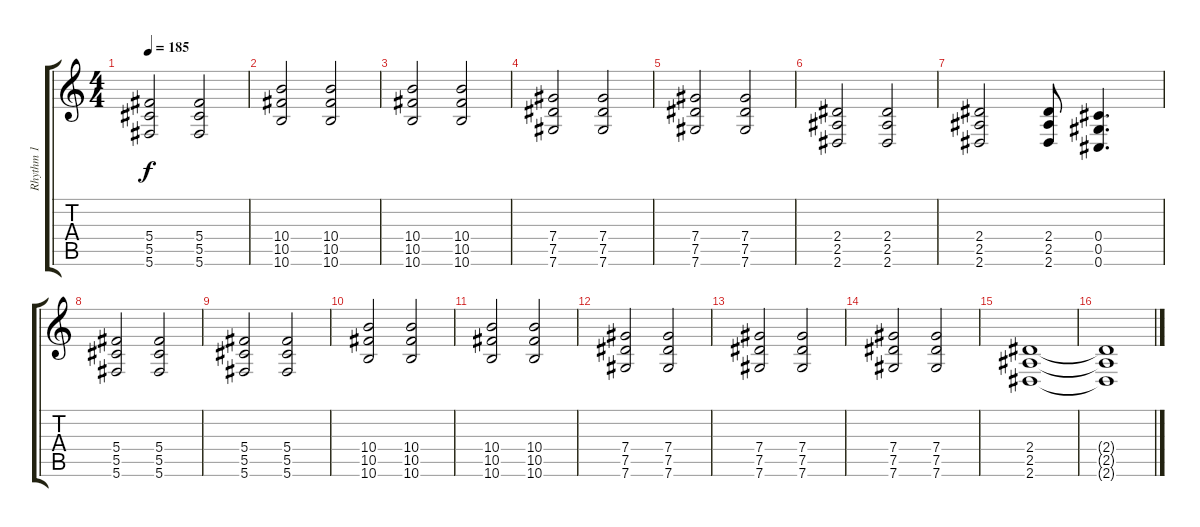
\track ("Rhythm 1" "Rhythm 1") {instrument overdrivenguitar}
\staff {score tabs}
\tuning (Eb4 Bb3 Gb3 Db3 Ab2 Db2) {hide}
\ts (4 4)
\tempo 185
\clef g2
\ks c
(5.4 5.5 5.6).2{dy f} (5.4 5.5 5.6).2 |
(10.4 10.5 10.6).2 (10.4 10.5 10.6).2 |
(10.4 10.5 10.6).2 (10.4 10.5 10.6).2 |
(7.4 7.5 7.6).2 (7.4 7.5 7.6).2 |
(7.4 7.5 7.6).2 (7.4 7.5 7.6).2 |
(2.4 2.5 2.6).2 (2.4 2.5 2.6).2 |
(2.4 2.5 2.6).2 (2.4 2.5 2.6).8 (0.4 0.5 0.6).4{d} |
(5.4 5.5 5.6).2 (5.4 5.5 5.6).2 |
(5.4 5.5 5.6).2 (5.4 5.5 5.6).2 |
(10.4 10.5 10.6).2 (10.4 10.5 10.6).2 |
(10.4 10.5 10.6).2 (10.4 10.5 10.6).2 |
(7.4 7.5 7.6).2 (7.4 7.5 7.6).2 |
(7.4 7.5 7.6).2 (7.4 7.5 7.6).2 |
(7.4 7.5 7.6).2 (7.4 7.5 7.6).2 |
(2.4 2.5 2.6).1 |
(2.4{t} 2.5{t} 2.6{t}).1
